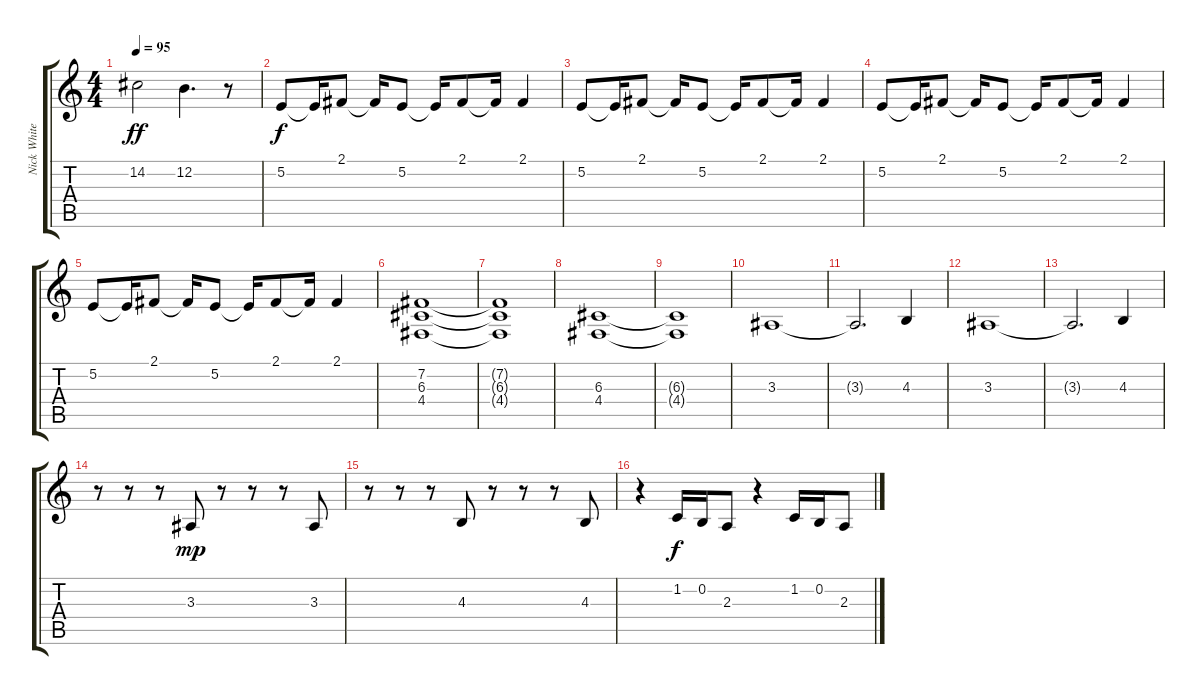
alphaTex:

\track ("Nick White" "Nick White") {instrument churchorgan}
\staff {score tabs}
\tuning (E4 B3 G3 D3 A2 E2) {hide}
\ts (4 4)
\tempo 95
\clef g2
\ks c
14.2.2{dy ff} 12.2.4{d} r.8 |
5.2.8{dy f} 5.2{t}.16 2.1.8 2.1{t}.16 5.2.8 5.2{t}.16 2.1.8 2.1{t}.16 2.1.4 |
5.2.8 5.2{t}.16 2.1.8 2.1{t}.16 5.2.8 5.2{t}.16 2.1.8 2.1{t}.16 2.1.4 |
5.2.8 5.2{t}.16 2.1.8 2.1{t}.16 5.2.8 5.2{t}.16 2.1.8 2.1{t}.16 2.1.4 |
5.2.8 5.2{t}.16 2.1.8 2.1{t}.16 5.2.8 5.2{t}.16 2.1.8 2.1{t}.16 2.1.4 |
(7.2 6.3 4.4).1 |
(7.2{t} 6.3{t} 4.4{t}).1 |
(6.3 4.4).1 |
(6.3{t} 4.4{t}).1 |
3.3.1 |
3.3{t}.2{d} 4.3.4 |
3.3.1 |
3.3{t}.2{d} 4.3.4 |
r.8 r.8 r.8 3.3.8{dy mp} r.8 r.8 r.8 3.3.8 |
r.8 r.8 r.8 4.3.8 r.8 r.8 r.8 4.3.8 |
r.4 1.2.16{dy f} 0.2.16 2.3.8 r.4 1.2.16 0.2.16 2.3.8
